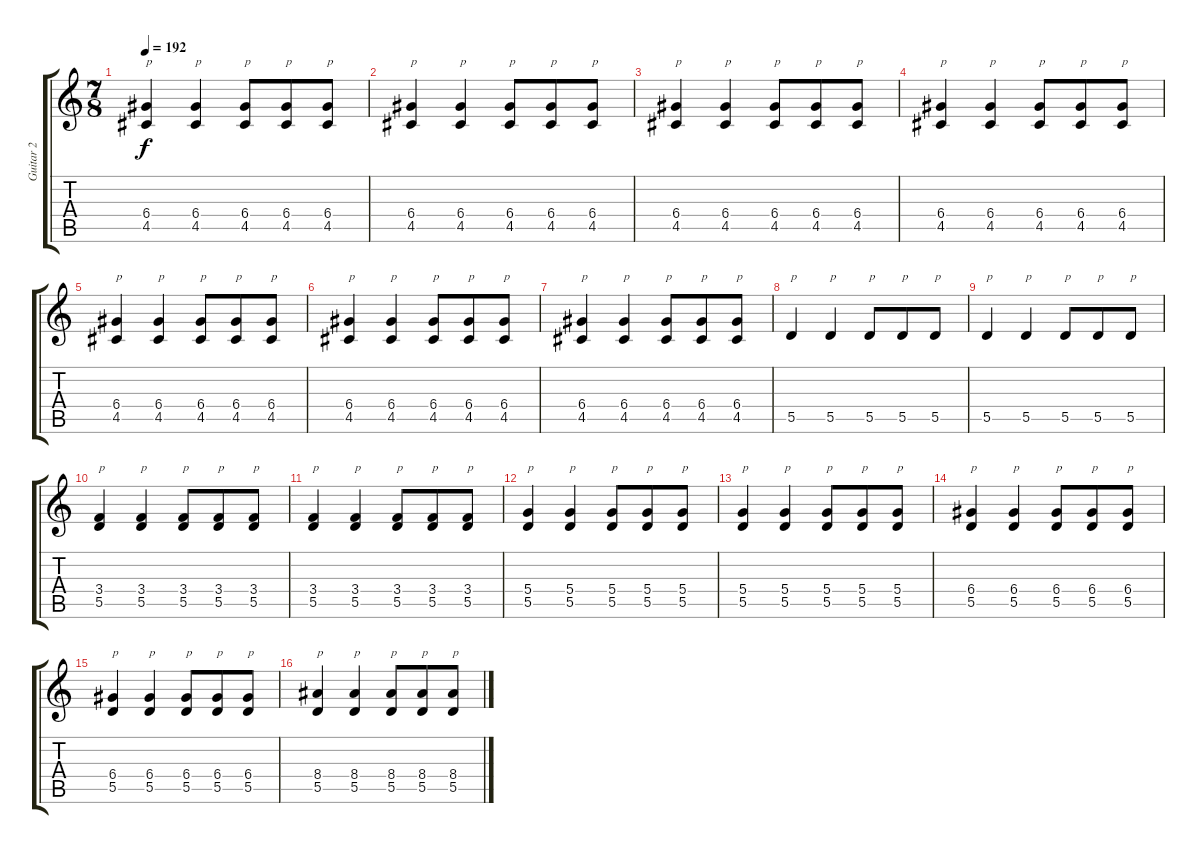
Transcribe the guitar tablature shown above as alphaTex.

\track ("Guitar 2" "Guitar 2") {instrument distortionguitar}
\staff {score tabs}
\tuning (E4 B3 G3 D3 A2 E2) {hide}
\ts (7 8)
\tempo 192
\clef g2
\ks c
(6.4 4.5).4{txt "p" dy f} (6.4 4.5).4{txt "p"} (6.4 4.5).8{txt "p"} (6.4 4.5).8{txt "p"} (6.4 4.5).8{txt "p"} |
(6.4 4.5).4{txt "p"} (6.4 4.5).4{txt "p"} (6.4 4.5).8{txt "p"} (6.4 4.5).8{txt "p"} (6.4 4.5).8{txt "p"} |
(6.4 4.5).4{txt "p"} (6.4 4.5).4{txt "p"} (6.4 4.5).8{txt "p"} (6.4 4.5).8{txt "p"} (6.4 4.5).8{txt "p"} |
(6.4 4.5).4{txt "p"} (6.4 4.5).4{txt "p"} (6.4 4.5).8{txt "p"} (6.4 4.5).8{txt "p"} (6.4 4.5).8{txt "p"} |
(6.4 4.5).4{txt "p"} (6.4 4.5).4{txt "p"} (6.4 4.5).8{txt "p"} (6.4 4.5).8{txt "p"} (6.4 4.5).8{txt "p"} |
(6.4 4.5).4{txt "p"} (6.4 4.5).4{txt "p"} (6.4 4.5).8{txt "p"} (6.4 4.5).8{txt "p"} (6.4 4.5).8{txt "p"} |
(6.4 4.5).4{txt "p"} (6.4 4.5).4{txt "p"} (6.4 4.5).8{txt "p"} (6.4 4.5).8{txt "p"} (6.4 4.5).8{txt "p"} |
5.5.4{txt "p"} 5.5.4{txt "p"} 5.5.8{txt "p"} 5.5.8{txt "p"} 5.5.8{txt "p"} |
5.5.4{txt "p"} 5.5.4{txt "p"} 5.5.8{txt "p"} 5.5.8{txt "p"} 5.5.8{txt "p"} |
(3.4 5.5).4{txt "p"} (3.4 5.5).4{txt "p"} (3.4 5.5).8{txt "p"} (3.4 5.5).8{txt "p"} (3.4 5.5).8{txt "p"} |
(3.4 5.5).4{txt "p"} (3.4 5.5).4{txt "p"} (3.4 5.5).8{txt "p"} (3.4 5.5).8{txt "p"} (3.4 5.5).8{txt "p"} |
(5.4 5.5).4{txt "p"} (5.4 5.5).4{txt "p"} (5.4 5.5).8{txt "p"} (5.4 5.5).8{txt "p"} (5.4 5.5).8{txt "p"} |
(5.4 5.5).4{txt "p"} (5.4 5.5).4{txt "p"} (5.4 5.5).8{txt "p"} (5.4 5.5).8{txt "p"} (5.4 5.5).8{txt "p"} |
(6.4 5.5).4{txt "p"} (6.4 5.5).4{txt "p"} (6.4 5.5).8{txt "p"} (6.4 5.5).8{txt "p"} (6.4 5.5).8{txt "p"} |
(6.4 5.5).4{txt "p"} (6.4 5.5).4{txt "p"} (6.4 5.5).8{txt "p"} (6.4 5.5).8{txt "p"} (6.4 5.5).8{txt "p"} |
(8.4 5.5).4{txt "p"} (8.4 5.5).4{txt "p"} (8.4 5.5).8{txt "p"} (8.4 5.5).8{txt "p"} (8.4 5.5).8{txt "p"}
